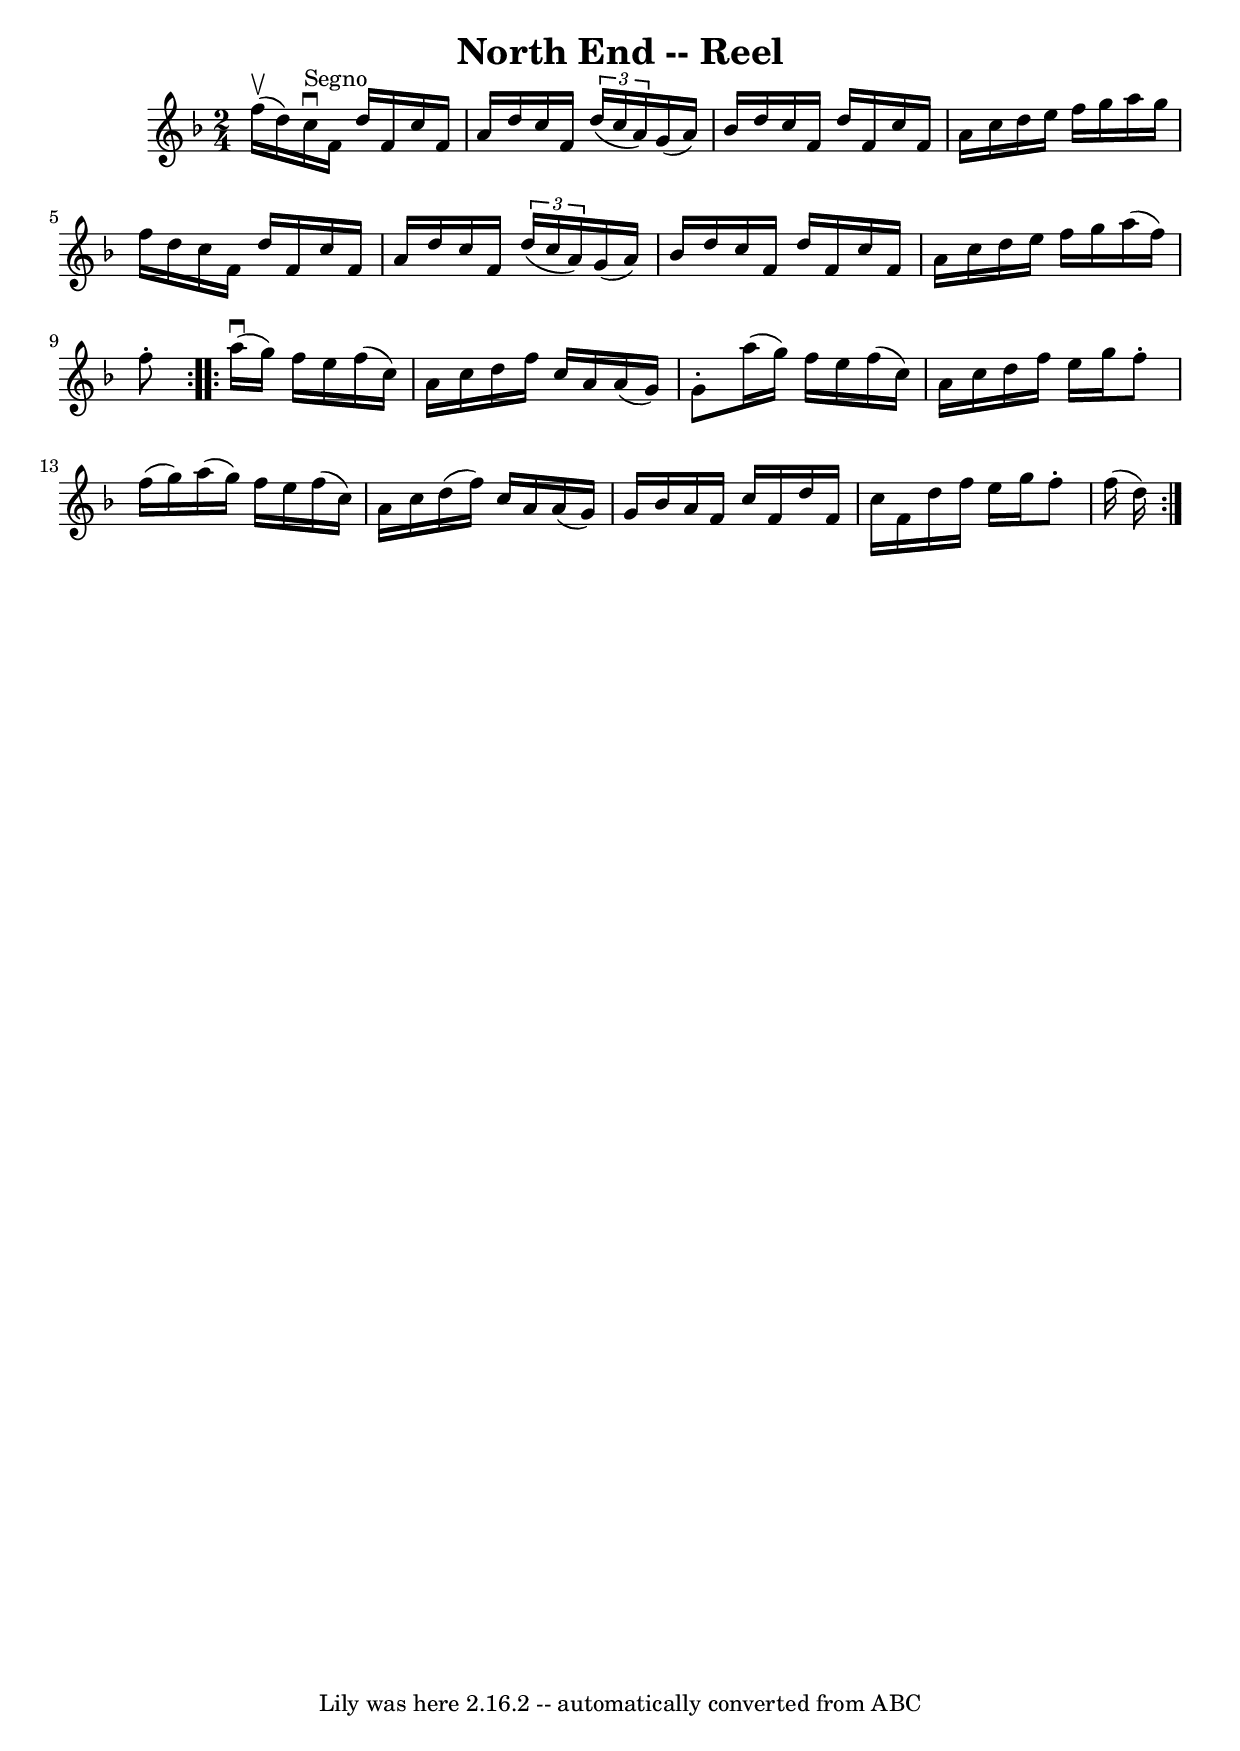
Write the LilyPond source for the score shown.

\version "2.7.40"
\include "Mammoth.ily"
\header {
	book = "Ryan's Mammoth Collection"
	crossRefNumber = "1"
	footnotes = "\\\\369"
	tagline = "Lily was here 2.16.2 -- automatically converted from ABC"
	title = "North End -- Reel"
}
voicedefault =  {
\set Score.defaultBarType = "empty"

\repeat volta 2 {
\time 2/4 \key f \major f''16^\upbow(d''16)   |
 c''16 
^"Segno"^\downbow f'16 d''16 f'16 c''16 f'16 a'16 d''16    
|
 c''16 f'16    \times 2/3 { d''16 (c''16 a'16) } g'16 
(a'16) bes'16 d''16    |
 c''16 f'16 d''16 f'16    
c''16 f'16 a'16 c''16    |
 d''16 e''16 f''16 g''16   
 a''16 g''16 f''16 d''16    |
 c''16 f'16 d''16    
f'16 c''16 f'16 a'16 d''16    |
 c''16 f'16    
\times 2/3 { d''16 (c''16 a'16) } g'16 (a'16) bes'16    
d''16    |
 c''16 f'16 d''16 f'16 c''16 f'16 a'16    
c''16    |
 d''16 e''16 f''16 g''16 a''16 (f''16)   
f''8 -.   }     \repeat volta 2 { a''16^\downbow(g''16) f''16    
e''16 f''16 (c''16) a'16 c''16    |
 d''16 f''16    
c''16 a'16 a'16 (g'16) g'8 -.   |
 a''16 (g''16)   
f''16 e''16 f''16 (c''16) a'16 c''16    |
 d''16    
f''16 e''16 g''16 f''8 -. f''16 (g''16)   |
 a''16 (
 g''16) f''16 e''16 f''16 (c''16) a'16 c''16    |
 
 d''16 (f''16) c''16 a'16 a'16 (g'16) g'16 bes'16    
|
 a'16 f'16 c''16 f'16 d''16 f'16 c''16 f'16    
|
 d''16 f''16 e''16 g''16 f''8 -. f''16 (d''16)   
}   
}

\score{
    <<

	\context Staff="default"
	{
	    \voicedefault 
	}

    >>
	\layout {
	}
	\midi {}
}
